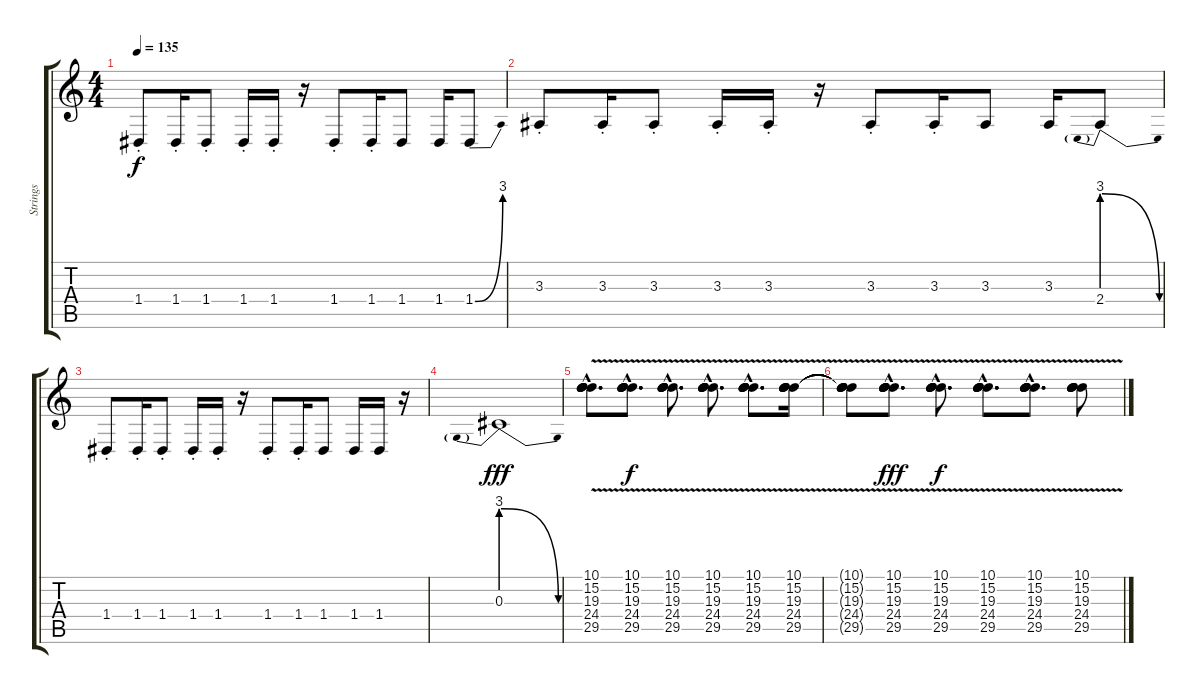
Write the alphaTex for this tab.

\track ("Strings" "Strings") {instrument pad3polysynth}
\staff {score tabs}
\tuning (E4 B3 G3 D3 A2 E2) {hide}
\ts (4 4)
\tempo 135
\clef g2
\ks c
1.4{st}.8{dy f} 1.4{st}.16 1.4{st}.8 1.4{st}.16 1.4{st}.16 r.16 1.4{st}.8 1.4{st}.16 1.4.8 1.4.16 1.4{be (bend 0 0 60 12)}.8 |
3.3{st}.8 3.3{st}.16 3.3{st}.8 3.3{st}.16 3.3{st}.16 r.16 3.3{st}.8 3.3{st}.16 3.3.8 3.3.16 2.4{be (prebendrelease 0 12 60 0)}.8 |
1.4{st}.8 1.4{st}.16 1.4{st}.8 1.4{st}.16 1.4{st}.16 r.16 1.4{st}.8 1.4{st}.16 1.4.8 1.4.16 1.4.16 r.16 |
0.3{be (prebendrelease 0 12 60 0)}.1{dy fff} |
(10.1{v hac} 15.2{v hac} 19.3{v hac} 24.4{v hac} 29.5{v hac}).8{d volume 4 instrument gunshot} (10.1{v hac} 15.2{v hac} 19.3{v hac} 24.4{v hac} 29.5{v hac}).8{d dy f} (10.1{v hac} 15.2{v hac} 19.3{v hac} 24.4{v hac} 29.5{v hac}).8{d} (10.1{v hac} 15.2{v hac} 19.3{v hac} 24.4{v hac} 29.5{v hac}).8{d} (10.1{v hac} 15.2{v hac} 19.3{v hac} 24.4{v hac} 29.5{v hac}).8{d} (10.1{v} 15.2{v} 19.3{v} 24.4{v} 29.5{v}).16 |
(10.1{t} 15.2{t} 19.3{t} 24.4{t} 29.5{t}).8 (10.1{v hac} 15.2{v hac} 19.3{v hac} 24.4{v hac} 29.5{v hac}).8{d dy fff} (10.1{v hac} 15.2{v hac} 19.3{v hac} 24.4{v hac} 29.5{v hac}).8{d dy f} (10.1{v hac} 15.2{v hac} 19.3{v hac} 24.4{v hac} 29.5{v hac}).8{d} (10.1{v hac} 15.2{v hac} 19.3{v hac} 24.4{v hac} 29.5{v hac}).8{d} (10.1{v} 15.2{v} 19.3{v} 24.4{v} 29.5{v}).8
